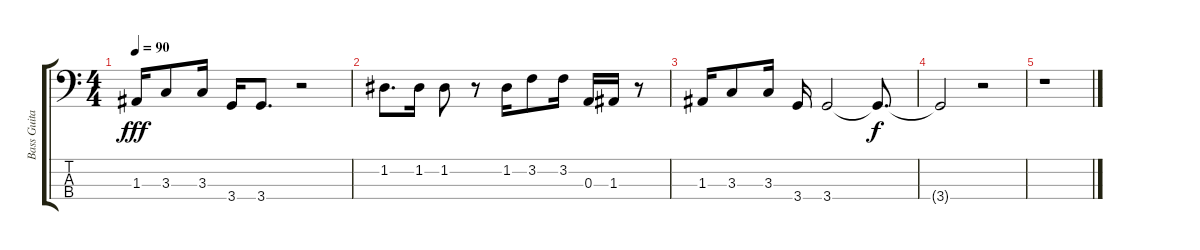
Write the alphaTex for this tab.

\track ("Bass Guitar" "Bass Guita") {instrument fretlessbass}
\staff {score tabs}
\tuning (G2 D2 A1 E1) {hide}
\ts (4 4)
\tempo 90
\clef f4
\ks c
1.3.16{dy fff} 3.3.8 3.3.16 3.4.16 3.4.8{d} r.2 |
1.2.8{d} 1.2.16 1.2.8 r.8 1.2.16 3.2.8 3.2.16 0.3.16 1.3.16 r.8 |
1.3.16 3.3.8 3.3.16 3.4.16 3.4.2 3.4{t}.8{d dy f} |
3.4{t}.2 r.2 |
r.1
